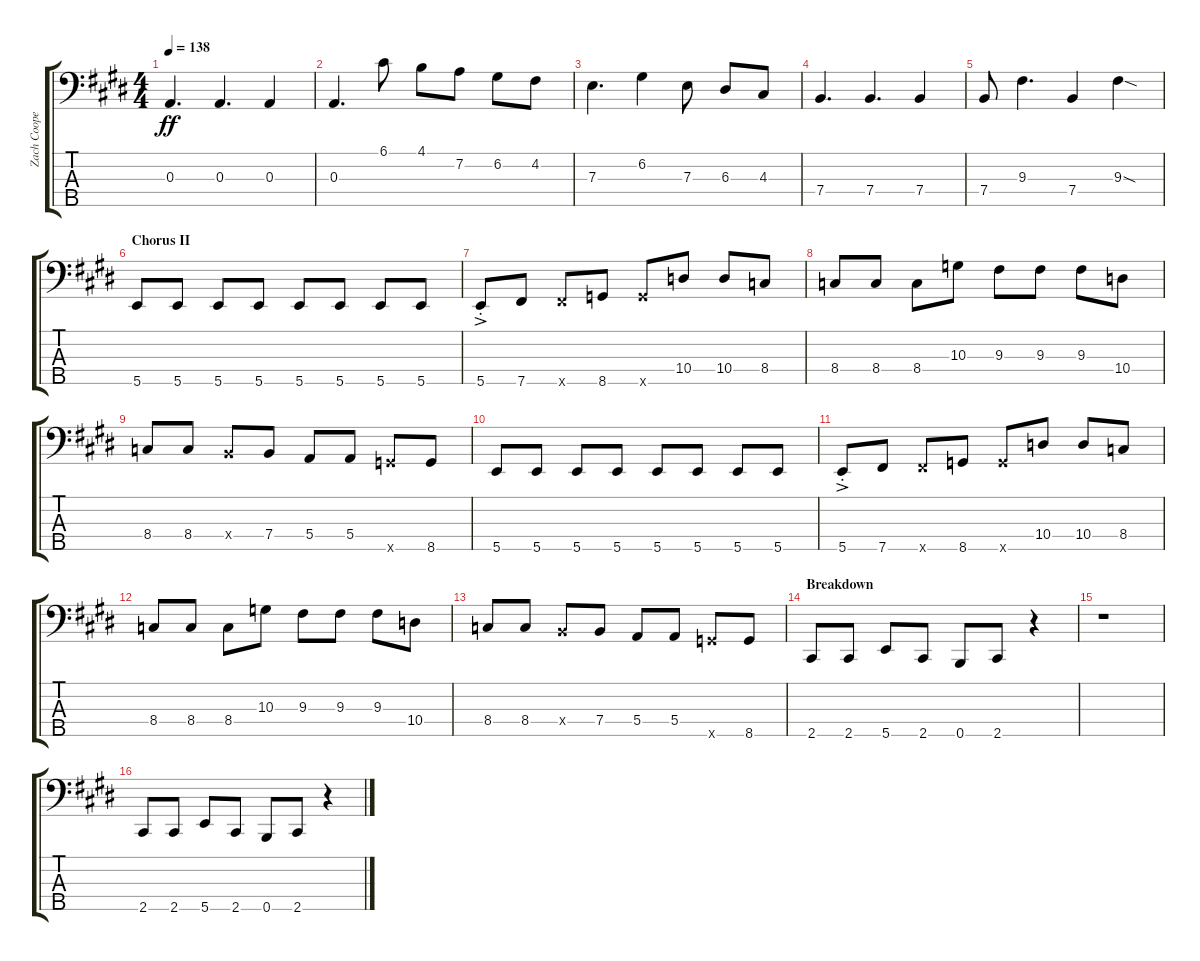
\track ("Zach Cooper (5 String)" "Zach Coope") {instrument electricbassfinger}
\staff {score tabs}
\tuning (G2 D2 A1 E1 B0) {hide}
\ts (4 4)
\tempo 138
\clef f4
\ks c#minor
0.3.4{d dy ff} 0.3.4{d} 0.3.4 |
0.3.4{d} 6.1.8 4.1.8 7.2.8 6.2.8 4.2.8 |
7.3.4{d} 6.2.4 7.3.8 6.3.8 4.3.8 |
7.4.4{d} 7.4.4{d} 7.4.4 |
7.4.8 9.3.4{d} 7.4.4 9.3{sod}.4 |
\section ("" "Chorus II")
5.5.8 5.5.8 5.5.8 5.5.8 5.5.8 5.5.8 5.5.8 5.5.8 |
5.5{ac st}.8 7.5.8 7.5{x}.8 8.5.8 8.5{x}.8 10.4.8 10.4.8 8.4.8 |
8.4.8 8.4.8 8.4.8 10.3.8 9.3.8 9.3.8 9.3.8 10.4.8 |
8.4.8 8.4.8 7.4{x}.8 7.4.8 5.4.8 5.4.8 8.5{x}.8 8.5.8 |
5.5.8 5.5.8 5.5.8 5.5.8 5.5.8 5.5.8 5.5.8 5.5.8 |
5.5{ac st}.8 7.5.8 7.5{x}.8 8.5.8 8.5{x}.8 10.4.8 10.4.8 8.4.8 |
8.4.8 8.4.8 8.4.8 10.3.8 9.3.8 9.3.8 9.3.8 10.4.8 |
8.4.8 8.4.8 7.4{x}.8 7.4.8 5.4.8 5.4.8 8.5{x}.8 8.5.8 |
\section ("" "Breakdown")
2.5.8 2.5.8 5.5.8 2.5.8 0.5.8 2.5.8 r.4 |
r.1 |
2.5.8 2.5.8 5.5.8 2.5.8 0.5.8 2.5.8 r.4
